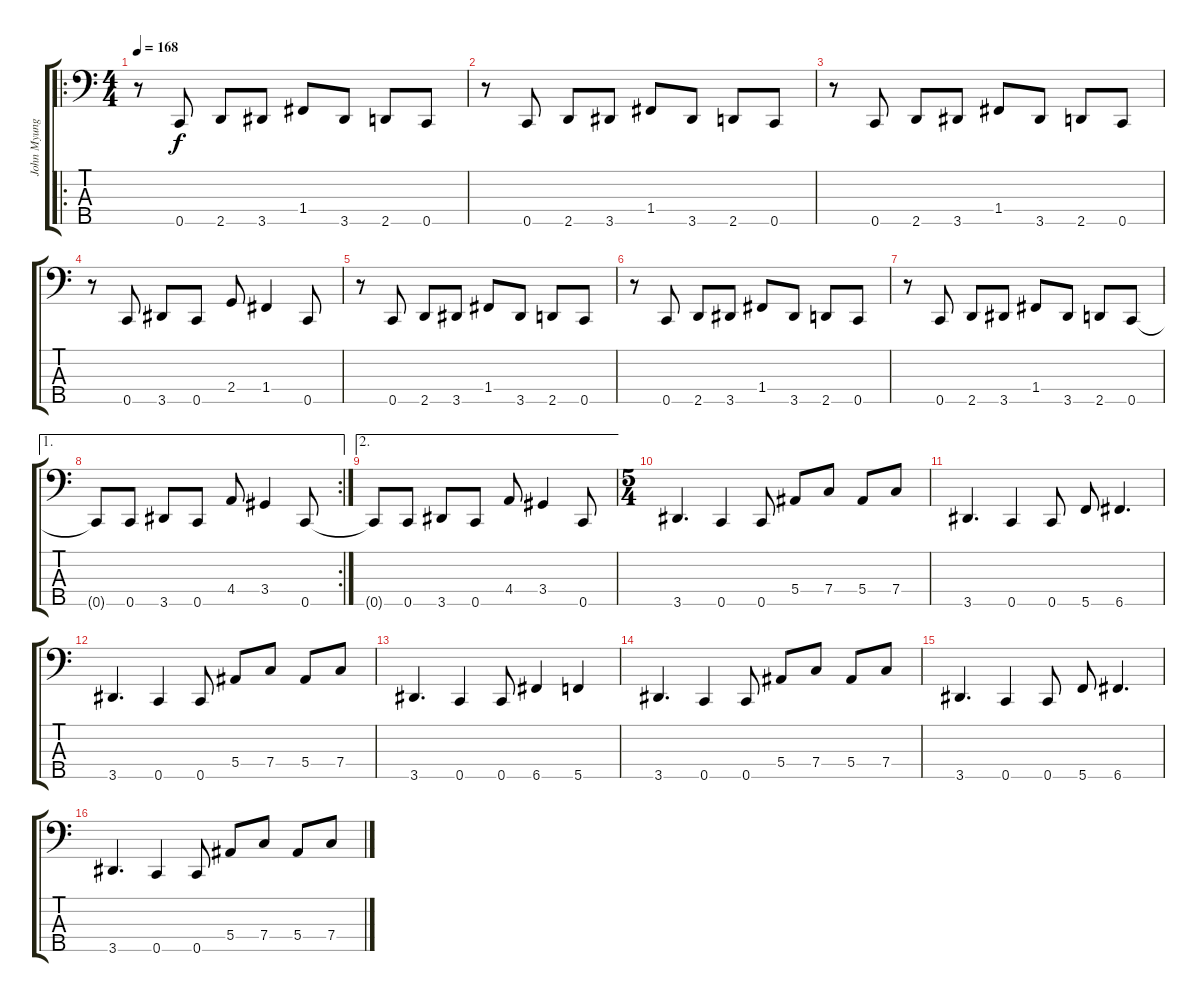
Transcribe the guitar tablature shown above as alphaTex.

\track ("John Myung" "John Myung") {instrument electricbassfinger}
\staff {score tabs}
\tuning (Ab2 Eb2 Bb1 F1 C1) {hide}
\ro
\ts (4 4)
\tempo 168
\clef f4
\ks c
r.8{dy f} 0.5.8 2.5.8 3.5.8 1.4.8 3.5.8 2.5.8 0.5.8 |
r.8 0.5.8 2.5.8 3.5.8 1.4.8 3.5.8 2.5.8 0.5.8 |
r.8 0.5.8 2.5.8 3.5.8 1.4.8 3.5.8 2.5.8 0.5.8 |
r.8 0.5.8 3.5.8 0.5.8 2.4.8 1.4.4 0.5.8 |
r.8 0.5.8 2.5.8 3.5.8 1.4.8 3.5.8 2.5.8 0.5.8 |
r.8 0.5.8 2.5.8 3.5.8 1.4.8 3.5.8 2.5.8 0.5.8 |
r.8 0.5.8 2.5.8 3.5.8 1.4.8 3.5.8 2.5.8 0.5.8 |
\ae 1
\rc 2
0.5{t}.8 0.5.8 3.5.8 0.5.8 4.4.8 3.4.4 0.5.8 |
\ae 2
0.5{t}.8 0.5.8 3.5.8 0.5.8 4.4.8 3.4.4 0.5.8 |
\ts (5 4)
3.5.4{d} 0.5.4 0.5.8 5.4.8 7.4.8 5.4.8 7.4.8 |
3.5.4{d} 0.5.4 0.5.8 5.5.8 6.5.4{d} |
3.5.4{d} 0.5.4 0.5.8 5.4.8 7.4.8 5.4.8 7.4.8 |
3.5.4{d} 0.5.4 0.5.8 6.5.4 5.5.4 |
3.5.4{d} 0.5.4 0.5.8 5.4.8 7.4.8 5.4.8 7.4.8 |
3.5.4{d} 0.5.4 0.5.8 5.5.8 6.5.4{d} |
3.5.4{d} 0.5.4 0.5.8 5.4.8 7.4.8 5.4.8 7.4.8
